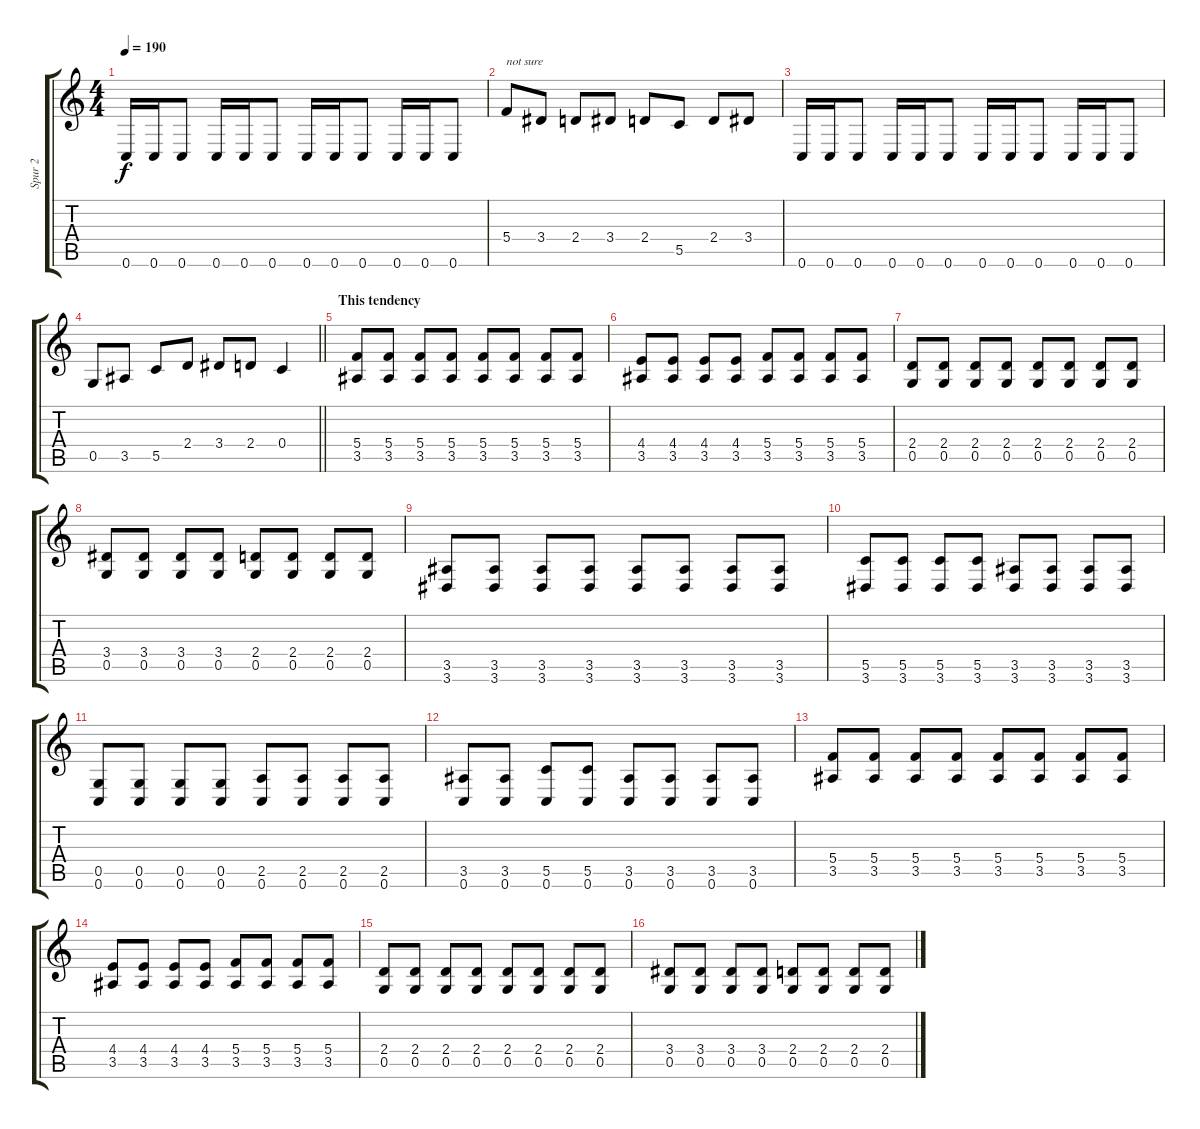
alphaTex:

\track ("Spur 2" "Spur 2") {instrument distortionguitar}
\staff {score tabs}
\tuning (D4 A3 F3 C3 G2 C2) {hide}
\ts (4 4)
\tempo 190
\clef g2
\ks c
0.6.16{dy f} 0.6.16 0.6.8 0.6.16 0.6.16 0.6.8 0.6.16 0.6.16 0.6.8 0.6.16 0.6.16 0.6.8 |
5.4.8{txt "not sure"} 3.4.8 2.4.8 3.4.8 2.4.8 5.5.8 2.4.8 3.4.8 |
0.6.16 0.6.16 0.6.8 0.6.16 0.6.16 0.6.8 0.6.16 0.6.16 0.6.8 0.6.16 0.6.16 0.6.8 |
\barLineRight lightlight
0.5.8 3.5.8 5.5.8 2.4.8 3.4.8 2.4.8 0.4.4 |
\section ("" "This tendency")
(5.4 3.5).8 (5.4 3.5).8 (5.4 3.5).8 (5.4 3.5).8 (5.4 3.5).8 (5.4 3.5).8 (5.4 3.5).8 (5.4 3.5).8 |
(4.4 3.5).8 (4.4 3.5).8 (4.4 3.5).8 (4.4 3.5).8 (5.4 3.5).8 (5.4 3.5).8 (5.4 3.5).8 (5.4 3.5).8 |
(2.4 0.5).8 (2.4 0.5).8 (2.4 0.5).8 (2.4 0.5).8 (2.4 0.5).8 (2.4 0.5).8 (2.4 0.5).8 (2.4 0.5).8 |
(3.4 0.5).8 (3.4 0.5).8 (3.4 0.5).8 (3.4 0.5).8 (2.4 0.5).8 (2.4 0.5).8 (2.4 0.5).8 (2.4 0.5).8 |
(3.5 3.6).8 (3.5 3.6).8 (3.5 3.6).8 (3.5 3.6).8 (3.5 3.6).8 (3.5 3.6).8 (3.5 3.6).8 (3.5 3.6).8 |
(5.5 3.6).8 (5.5 3.6).8 (5.5 3.6).8 (5.5 3.6).8 (3.5 3.6).8 (3.5 3.6).8 (3.5 3.6).8 (3.5 3.6).8 |
(0.5 0.6).8 (0.5 0.6).8 (0.5 0.6).8 (0.5 0.6).8 (2.5 0.6).8 (2.5 0.6).8 (2.5 0.6).8 (2.5 0.6).8 |
(3.5 0.6).8 (3.5 0.6).8 (5.5 0.6).8 (5.5 0.6).8 (3.5 0.6).8 (3.5 0.6).8 (3.5 0.6).8 (3.5 0.6).8 |
(5.4 3.5).8 (5.4 3.5).8 (5.4 3.5).8 (5.4 3.5).8 (5.4 3.5).8 (5.4 3.5).8 (5.4 3.5).8 (5.4 3.5).8 |
(4.4 3.5).8 (4.4 3.5).8 (4.4 3.5).8 (4.4 3.5).8 (5.4 3.5).8 (5.4 3.5).8 (5.4 3.5).8 (5.4 3.5).8 |
(2.4 0.5).8 (2.4 0.5).8 (2.4 0.5).8 (2.4 0.5).8 (2.4 0.5).8 (2.4 0.5).8 (2.4 0.5).8 (2.4 0.5).8 |
(3.4 0.5).8 (3.4 0.5).8 (3.4 0.5).8 (3.4 0.5).8 (2.4 0.5).8 (2.4 0.5).8 (2.4 0.5).8 (2.4 0.5).8
